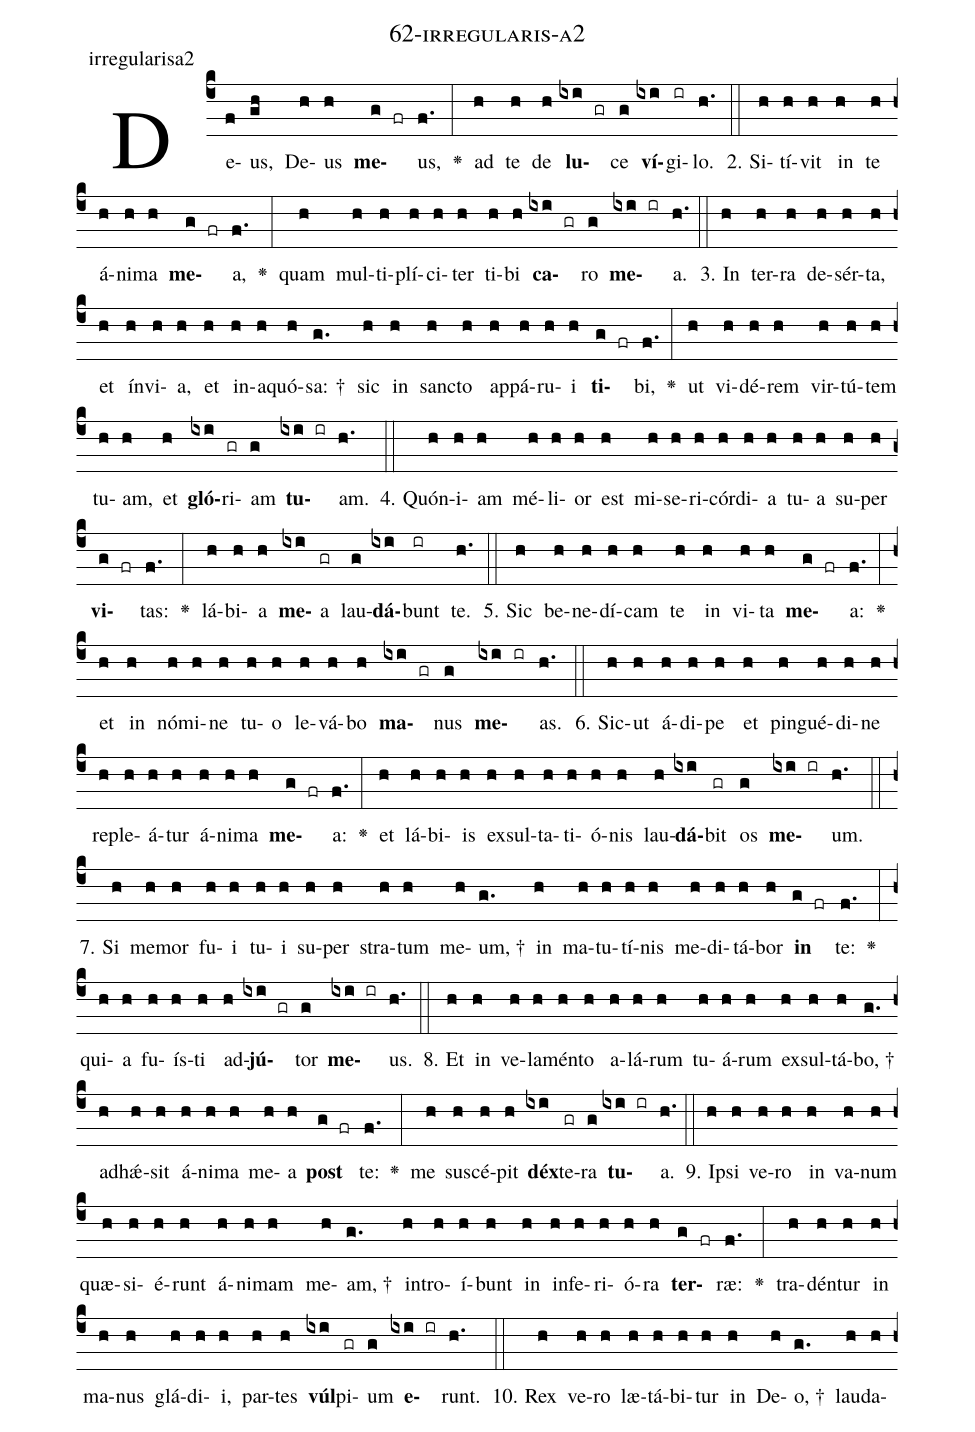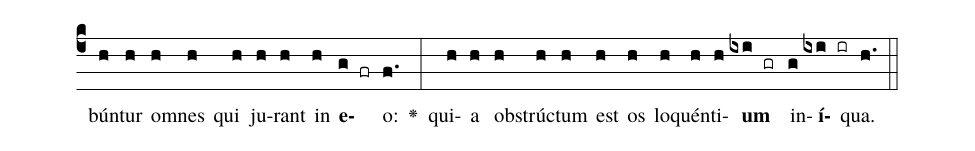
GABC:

name: 62-irregularis-a2;
annotation: irregularisa2;
%%
(c4)De(f)us,(gh) De(h)us(h) <b>me</b>(g fr)us,(f.) <v>\greheightstar</v>(:) ad(h) te(h) de(h) <b>lu</b>(ixi gr)ce(g) <b>ví</b>(ixi)gi(ir)lo.(h.) (::)
2. Si(h)tí(h)vit(h) in(h) te(h) á(h)ni(h)ma(h) <b>me</b>(g fr)a,(f.) <v>\greheightstar</v>(:) quam(h) mul(h)ti(h)plí(h)ci(h)ter(h) ti(h)bi(h) <b>ca</b>(ixi gr)ro(g) <b>me</b>(ixi ir)a.(h.) (::)
3. In(h) ter(h)ra(h) de(h)sér(h)ta,(h) et(h) ín(h)vi(h)a,(h) et(h) in(h)a(h)quó(h)sa: †(g.) sic(h) in(h) sanc(h)to(h) ap(h)pá(h)ru(h)i(h) <b>ti</b>(g fr)bi,(f.) <v>\greheightstar</v>(:) ut(h) vi(h)dé(h)rem(h) vir(h)tú(h)tem(h) tu(h)am,(h) et(h) <b>gló</b>(ixi)ri(gr)am(g) <b>tu</b>(ixi ir)am.(h.) (::)
4. Quón(h)i(h)am(h) mé(h)li(h)or(h) est(h) mi(h)se(h)ri(h)cór(h)di(h)a(h) tu(h)a(h) su(h)per(h) <b>vi</b>(g fr)tas:(f.) <v>\greheightstar</v>(:) lá(h)bi(h)a(h) <b>me</b>(ixi)a(gr) lau(g)<b>dá</b>(ixi)bunt(ir) te.(h.) (::)
5. Sic(h) be(h)ne(h)dí(h)cam(h) te(h) in(h) vi(h)ta(h) <b>me</b>(g fr)a:(f.) <v>\greheightstar</v>(:) et(h) in(h) nó(h)mi(h)ne(h) tu(h)o(h) le(h)vá(h)bo(h) <b>ma</b>(ixi gr)nus(g) <b>me</b>(ixi ir)as.(h.) (::)
6. Sic(h)ut(h) á(h)di(h)pe(h) et(h) pin(h)gué(h)di(h)ne(h) re(h)ple(h)á(h)tur(h) á(h)ni(h)ma(h) <b>me</b>(g fr)a:(f.) <v>\greheightstar</v>(:) et(h) lá(h)bi(h)is(h) ex(h)sul(h)ta(h)ti(h)ó(h)nis(h) lau(h)<b>dá</b>(ixi)bit(gr) os(g) <b>me</b>(ixi ir)um.(h.) (::)
7. Si(h) me(h)mor(h) fu(h)i(h) tu(h)i(h) su(h)per(h) stra(h)tum(h) me(h)um, †(g.) in(h) ma(h)tu(h)tí(h)nis(h) me(h)di(h)tá(h)bor(h) <b>in</b>(g fr) te:(f.) <v>\greheightstar</v>(:) qui(h)a(h) fu(h)ís(h)ti(h) ad(h)<b>jú</b>(ixi gr)tor(g) <b>me</b>(ixi ir)us.(h.) (::)
8. Et(h) in(h) ve(h)la(h)mén(h)to(h) a(h)lá(h)rum(h) tu(h)á(h)rum(h) ex(h)sul(h)tá(h)bo, †(g.) ad(h)hǽ(h)sit(h) á(h)ni(h)ma(h) me(h)a(h) <b>post</b>(g fr) te:(f.) <v>\greheightstar</v>(:) me(h) su(h)scé(h)pit(h) <b>déx</b>(ixi)te(gr)ra(g) <b>tu</b>(ixi ir)a.(h.) (::)
9. Ip(h)si(h) ve(h)ro(h) in(h) va(h)num(h) quæ(h)si(h)é(h)runt(h) á(h)ni(h)mam(h) me(h)am, †(g.) in(h)tro(h)í(h)bunt(h) in(h) in(h)fe(h)ri(h)ó(h)ra(h) <b>ter</b>(g fr)ræ:(f.) <v>\greheightstar</v>(:) tra(h)dén(h)tur(h) in(h) ma(h)nus(h) glá(h)di(h)i,(h) par(h)tes(h) <b>vúl</b>(ixi)pi(gr)um(g) <b>e</b>(ixi ir)runt.(h.) (::)
10. Rex(h) ve(h)ro(h) læ(h)tá(h)bi(h)tur(h) in(h) De(h)o, †(g.) lau(h)da(h)bún(h)tur(h) om(h)nes(h) qui(h) ju(h)rant(h) in(h) <b>e</b>(g fr)o:(f.) <v>\greheightstar</v>(:) qui(h)a(h) ob(h)strúc(h)tum(h) est(h) os(h) lo(h)quén(h)ti(h)<b>um</b>(ixi gr) in(g)<b>í</b>(ixi ir)qua.(h.) (::)
